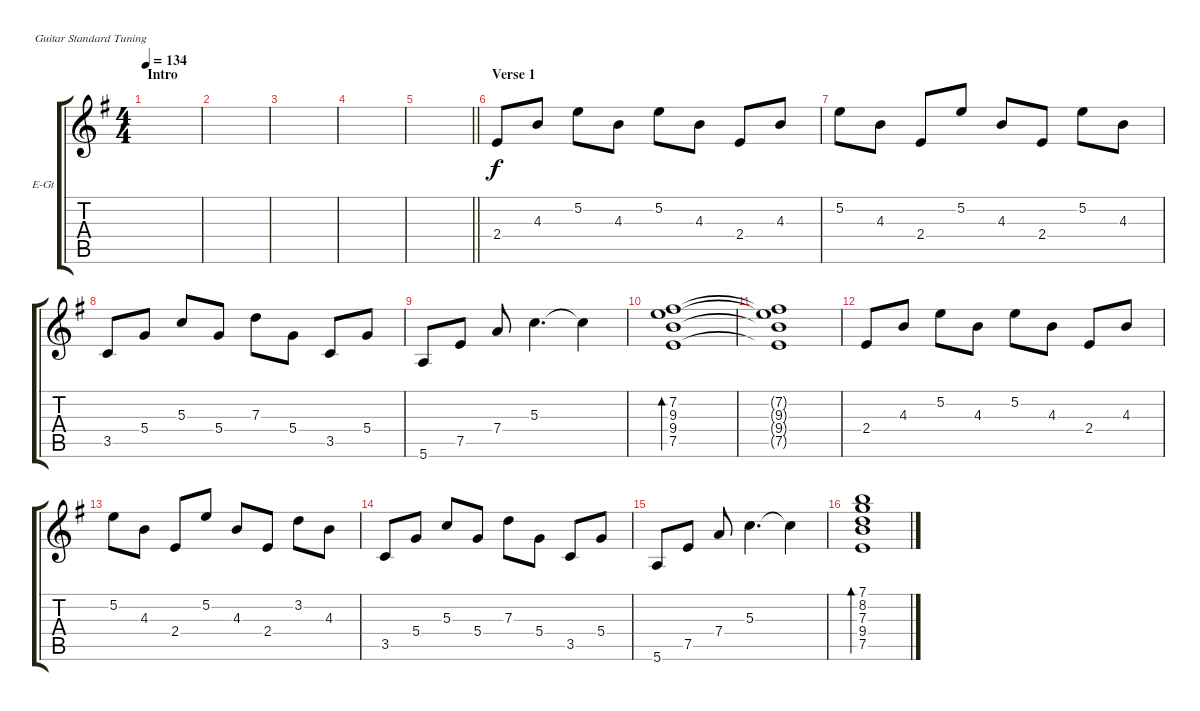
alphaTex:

\bracketExtendMode groupsimilarinstruments
\firstSystemTrackNameOrientation horizontal
\otherSystemsTrackNameOrientation horizontal
\track ("guitar (Artur Potemkin)" "E-Gt") {instrument electricguitarmuted}
\staff {score tabs}
\tuning (E4 B3 G3 D3 A2 E2)
\ts (4 4)
\beaming (8 2 2 2 2)
\section ("" "Intro")
\tempo 134
\clef g2
\ks eminor
|
|
|
|
\barLineRight lightlight
|
\section ("" "Verse 1")
2.4.8 4.3.8 5.2.8 4.3.8 5.2.8 4.3.8 2.4.8 4.3.8 |
5.2.8 4.3.8 2.4.8 5.2.8 4.3.8 2.4.8 5.2.8 4.3.8 |
3.5.8 5.4.8 5.3.8 5.4.8 7.3.8 5.4.8 3.5.8 5.4.8 |
5.6.8 7.5.8 7.4.8 5.3.4{d} 5.3{t}.4 |
(7.2 9.3 9.4 7.5).1{bd 240} |
(7.2{t} 9.3{t} 9.4{t} 7.5{t}).1 |
2.4.8 4.3.8 5.2.8 4.3.8 5.2.8 4.3.8 2.4.8 4.3.8 |
5.2.8 4.3.8 2.4.8 5.2.8 4.3.8 2.4.8 3.2.8 4.3.8 |
3.5.8 5.4.8 5.3.8 5.4.8 7.3.8 5.4.8 3.5.8 5.4.8 |
5.6.8 7.5.8 7.4.8 5.3.4{d} 5.3{t}.4 |
(8.2 7.3 9.4 7.5 7.1).1{bd 240}
